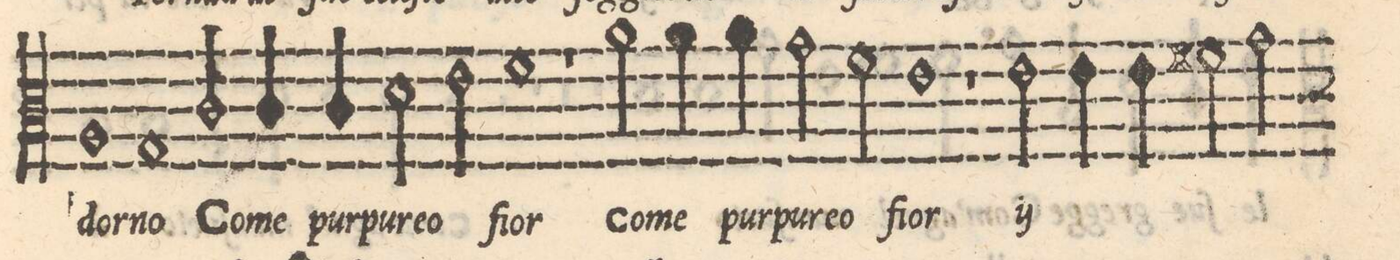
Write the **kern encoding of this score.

**kern	**text
*I"QVINTO	*
*clefC3	*
*k[]	*
*met(C)	*
*M2/1	*
1A	-dor-
1G	-no
=38-	=38-
2c/	Co-
4c/	-me
4c/	pur-
2d\	-pu-
2e\	-reo
=39-	=39-
1f	fior
1r	.
=40-	=40-
2a\	Co-
4a\	-me
4a\	pur-
2g\	-pu-
2f\	-reo
=41-	=41-
1e	fior
1r	.
=42-	=42-
*	*ij
2e\	Co-
4e\	-me
4e\	pur-
2f#X\	-pu-
2g\	-reo
=43-	=43-
*-	*-
